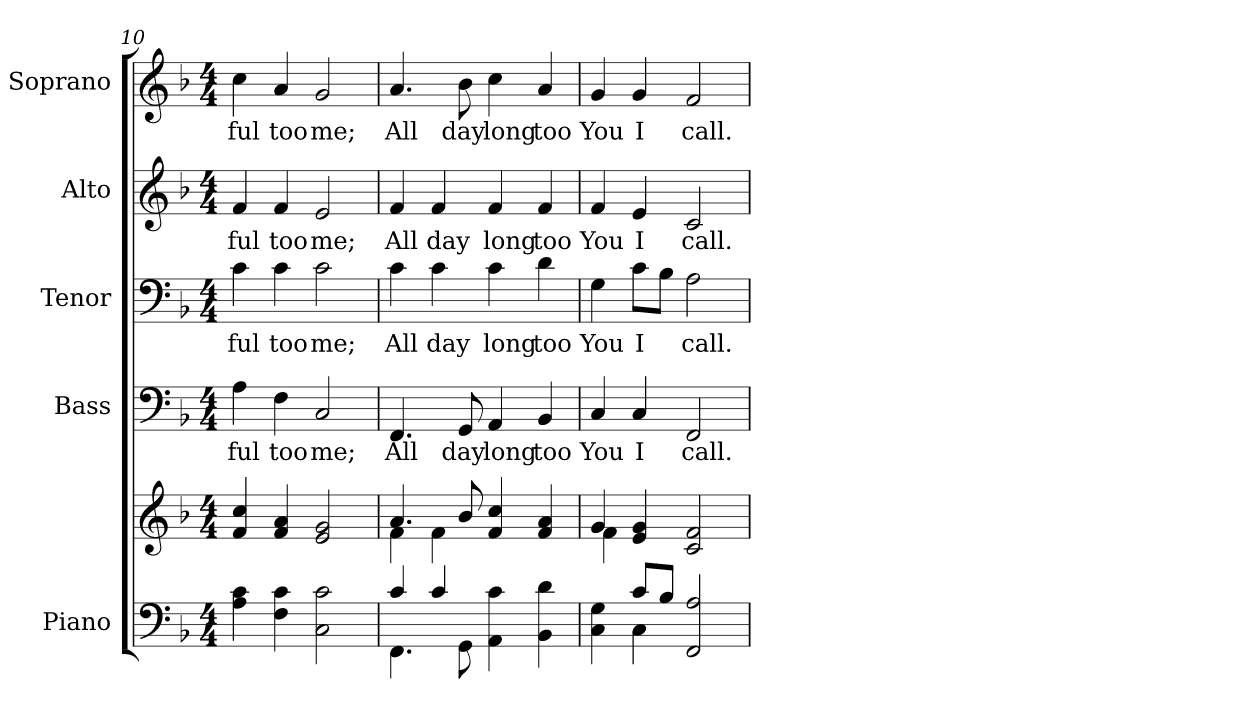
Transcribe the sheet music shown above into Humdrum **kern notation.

**kern	**kern	**kern	**text	**kern	**text	**kern	**text	**kern	**text
*part5	*part5	*part4	*part4	*part3	*part3	*part2	*part2	*part1	*part1
*staff6	*staff5	*staff4	*staff4	*staff3	*staff3	*staff2	*staff2	*staff1	*staff1
*I"Piano	*	*I"Bass	*	*I"Tenor	*	*I"Alto	*	*I"Soprano	*
*I'Pno.	*	*I'B.	*	*I'T.	*	*I'A.	*	*I'S.	*
!!LO:PB:g=z
*clefF4	*clefG2	*clefF4	*	*clefF4	*	*clefG2	*	*clefG2	*
*k[b-]	*k[b-]	*k[b-]	*	*k[b-]	*	*k[b-]	*	*k[b-]	*
*F:	*F:	*F:	*	*F:	*	*F:	*	*F:	*
*M4/4	*M4/4	*M4/4	*	*M4/4	*	*M4/4	*	*M4/4	*
=10	=10	=10	=10	=10	=10	=10	=10	=10	=10
!	!	!	!LO:LY:b:color=#000000	!	!	!	!	!	!
!	!	!	!	!	!LO:LY:b:color=#000000	!	!	!	!
!	!	!	!	!	!	!	!LO:LY:b:color=#000000	!	!
!	!	!	!	!	!	!	!	!	!LO:LY:b:color=#000000
4Ai\ 4ci	4fi/ 4cci	4Ai\	-ful	4ci\	-ful	4fi/	-ful	4cci\	-ful
!	!	!	!LO:LY:b:color=#000000	!	!	!	!	!	!
!	!	!	!	!	!LO:LY:b:color=#000000	!	!	!	!
!	!	!	!	!	!	!	!LO:LY:b:color=#000000	!	!
!	!	!	!	!	!	!	!	!	!LO:LY:b:color=#000000
4Fi\ 4ci	4fi/ 4ai	4Fi\	too	4ci\	too	4fi/	too	4ai/	too
!	!	!	!LO:LY:b:color=#000000	!	!	!	!	!	!
!	!	!	!	!	!LO:LY:b:color=#000000	!	!	!	!
!	!	!	!	!	!	!	!LO:LY:b:color=#000000	!	!
!	!	!	!	!	!	!	!	!	!LO:LY:b:color=#000000
2Ci\ 2ci	2ei/ 2gi	2Ci/	me;	2ci\	me;	2ei/	me;	2gi/	me;
=11	=11	=11	=11	=11	=11	=11	=11	=11	=11
*^	*^	*	*	*	*	*	*	*	*
!	!	!	!	!	!LO:LY:b:color=#000000	!	!	!	!	!	!
!	!	!	!	!	!	!	!LO:LY:b:color=#000000	!	!	!	!
!	!	!	!	!	!	!	!	!	!LO:LY:b:color=#000000	!	!
!	!	!	!	!	!	!	!	!	!	!	!LO:LY:b:color=#000000
4ci/	4.FFi\	4.ai/	4fi\	4.FFi/	All	4ci\	All	4fi/	All	4.ai/	All
!	!	!	!	!	!	!	!LO:LY:b:color=#000000	!	!	!	!
!	!	!	!	!	!	!	!	!	!LO:LY:b:color=#000000	!	!
4ci/	.	.	4fi\	.	.	4ci\	day	4fi/	day	.	.
!	!	!	!	!	!LO:LY:b:color=#000000	!	!	!	!	!	!
!	!	!	!	!	!	!	!	!	!	!	!LO:LY:b:color=#000000
.	8GGi\	8b-i/	.	8GGi/	day	.	.	.	.	8b-i\	day
!	!	!	!	!	!LO:LY:b:color=#000000	!	!	!	!	!	!
!	!	!	!	!	!	!	!LO:LY:b:color=#000000	!	!	!	!
!	!	!	!	!	!	!	!	!	!LO:LY:b:color=#000000	!	!
!	!	!	!	!	!	!	!	!	!	!	!LO:LY:b:color=#000000
4AAi\ 4ci	2ryy	4fi/ 4cci	2ryy	4AAi/	long	4ci\	long	4fi/	long	4cci\	long
!	!	!	!	!	!LO:LY:b:color=#000000	!	!	!	!	!	!
!	!	!	!	!	!	!	!LO:LY:b:color=#000000	!	!	!	!
!	!	!	!	!	!	!	!	!	!LO:LY:b:color=#000000	!	!
!	!	!	!	!	!	!	!	!	!	!	!LO:LY:b:color=#000000
4BB-i\ 4di	.	4fi/ 4ai	.	4BB-i/	too	4di\	too	4fi/	too	4ai/	too
=12	=12	=12	=12	=12	=12	=12	=12	=12	=12	=12	=12
!	!	!	!	!	!LO:LY:b:color=#000000	!	!	!	!	!	!
!	!	!	!	!	!	!	!LO:LY:b:color=#000000	!	!	!	!
!	!	!	!	!	!	!	!	!	!LO:LY:b:color=#000000	!	!
!	!	!	!	!	!	!	!	!	!	!	!LO:LY:b:color=#000000
4Ci\ 4Gi	4ryy	4gi/	4fi\	4Ci/	You	4Gi\	You	4fi/	You	4gi/	You
!	!	!	!	!	!LO:LY:b:color=#000000	!	!	!	!	!	!
!	!	!	!	!	!	!	!LO:LY:b:color=#000000	!	!	!	!
!	!	!	!	!	!	!	!	!	!LO:LY:b:color=#000000	!	!
!	!	!	!	!	!	!	!	!	!	!	!LO:LY:b:color=#000000
8ci/L	4Ci\	4ei/ 4gi	4ryy	4Ci/	I	8ci\L	I	4ei/	I	4gi/	I
8B-i/J	.	.	.	.	.	8B-i\J	.	.	.	.	.
!	!	!	!	!	!LO:LY:b:color=#000000	!	!	!	!	!	!
!	!	!	!	!	!	!	!LO:LY:b:color=#000000	!	!	!	!
!	!	!	!	!	!	!	!	!	!LO:LY:b:color=#000000	!	!
!	!	!	!	!	!	!	!	!	!	!	!LO:LY:b:color=#000000
2FFi/ 2Ai	2ryy	2ci/ 2fi	2ryy	2FFi/	call.	2Ai\	call.	2ci/	call.	2fi/	call.
*v	*v	*	*	*	*	*	*	*	*	*	*
*	*v	*v	*	*	*	*	*	*	*	*
=	=	=	=	=	=	=	=	=	=
*-	*-	*-	*-	*-	*-	*-	*-	*-	*-
